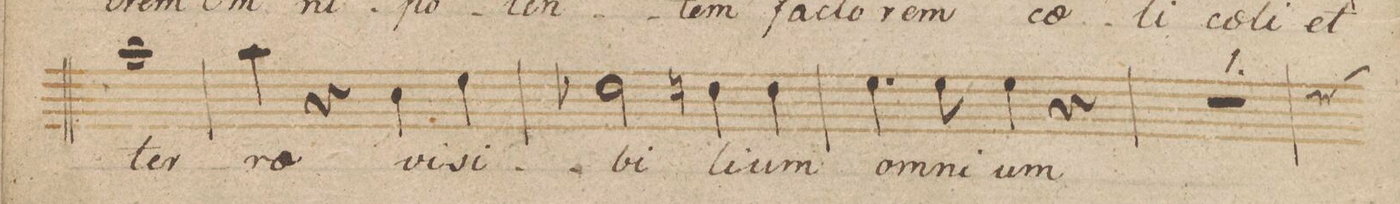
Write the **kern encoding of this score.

**kern	**text	**dynam
*I"Canto.	*	*
*clefC1	*	*
*k[b-]	*	*
*met(c|)	*	*
*M2/2	*	*
1ff	ter-	.
=13	=13	=13
4ff\	-rae	.
4r	.	.
4a\	vi-	.
4cc\	-si-	.
=14	=14	=14
2b-X\	-bi-	.
4bn\	-li-	.
4b\	-um	.
=15	=15	=15
4.cc\	om-	.
8cc\	-ni-	.
4cc\	-um	.
4r	.	.
=16	=16	=16
*custos:b	*	*
1r	.	.
=17	=17	=17
*-	*-	*-
